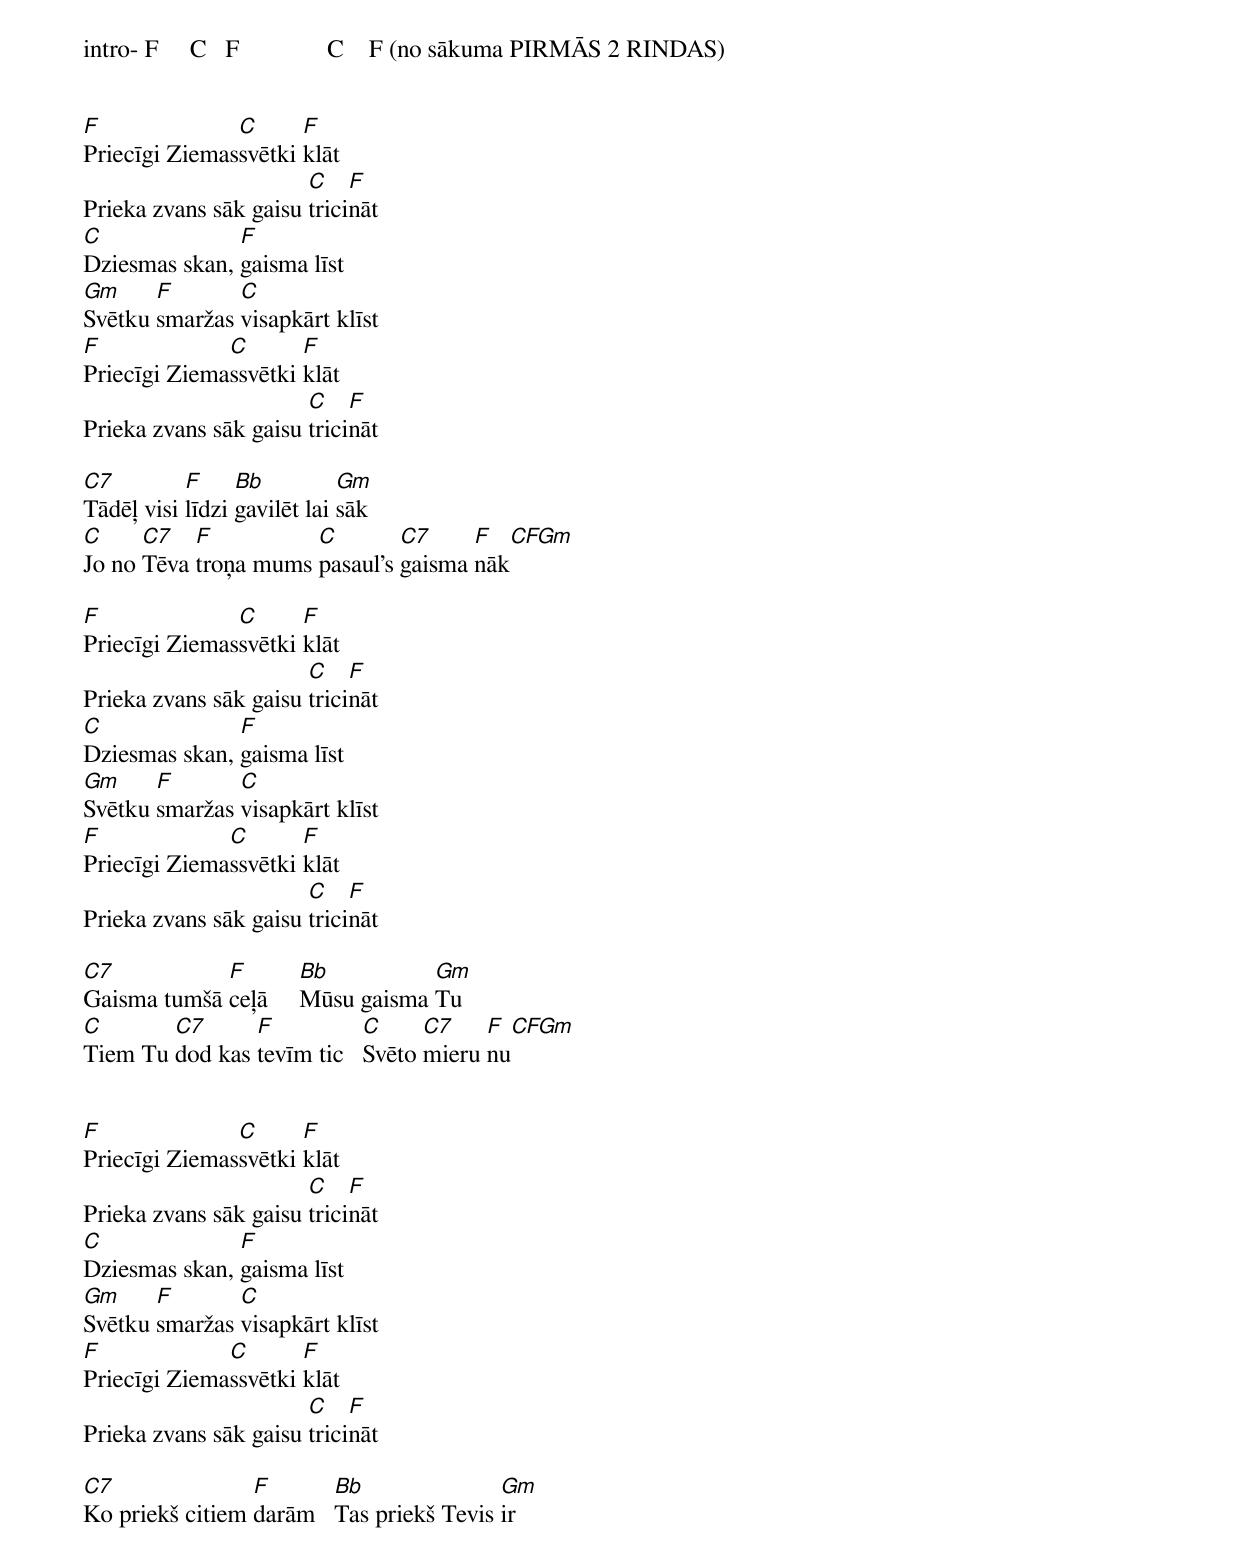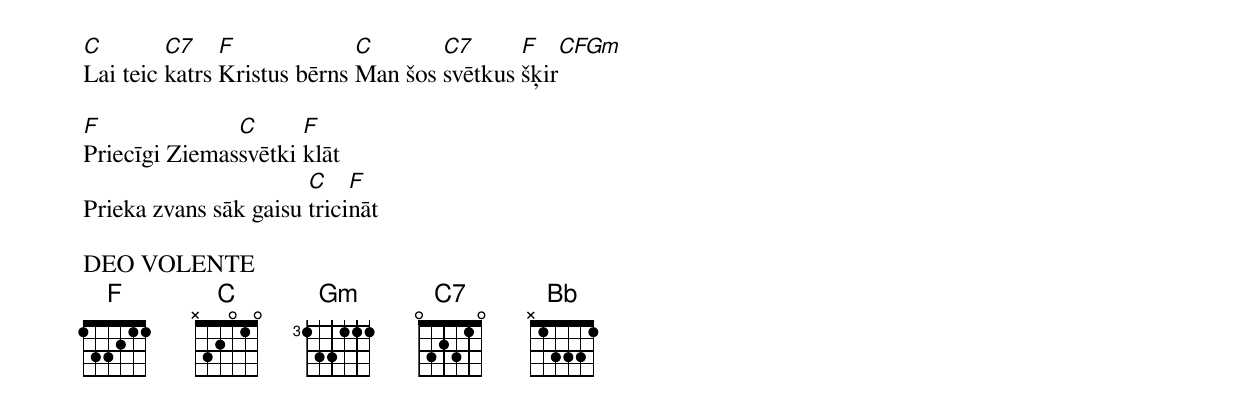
intro- F     C   F              C    F (no sākuma PIRMĀS 2 RINDAS)


F              C      F
Priecīgi Ziemassvētki klāt
                       C    F
Prieka zvans sāk gaisu tricināt
C              F
Dziesmas skan, gaisma līst
Gm     F       C
Svētku smaržas visapkārt klīst
F             C       F
Priecīgi Ziemassvētki klāt
                       C    F
Prieka zvans sāk gaisu tricināt

C7         F     Bb          Gm
Tādēļ visi līdzi gavilēt lai sāk
C     C7   F          C        C7     F    CFGm
Jo no Tēva troņa mums pasaul’s gaisma nāk

F              C      F
Priecīgi Ziemassvētki klāt
                       C    F
Prieka zvans sāk gaisu tricināt
C              F
Dziesmas skan, gaisma līst
Gm     F       C
Svētku smaržas visapkārt klīst
F             C       F
Priecīgi Ziemassvētki klāt
                       C    F
Prieka zvans sāk gaisu tricināt

C7           F        Bb          Gm
Gaisma tumšā ceļā     Mūsu gaisma Tu
C       C7      F           C     C7    F   CFGm
Tiem Tu dod kas tevīm tic   Svēto mieru nu


F              C      F
Priecīgi Ziemassvētki klāt
                       C    F
Prieka zvans sāk gaisu tricināt
C              F
Dziesmas skan, gaisma līst
Gm     F       C
Svētku smaržas visapkārt klīst
F             C       F
Priecīgi Ziemassvētki klāt
                       C    F
Prieka zvans sāk gaisu tricināt

C7               F       Bb               Gm
Ko priekš citiem darām   Tas priekš Tevis ir
C        C7    F             C       C7      F    CFGm
Lai teic katrs Kristus bērns Man šos svētkus šķir

F              C      F
Priecīgi Ziemassvētki klāt
                       C    F
Prieka zvans sāk gaisu tricināt

DEO VOLENTE
